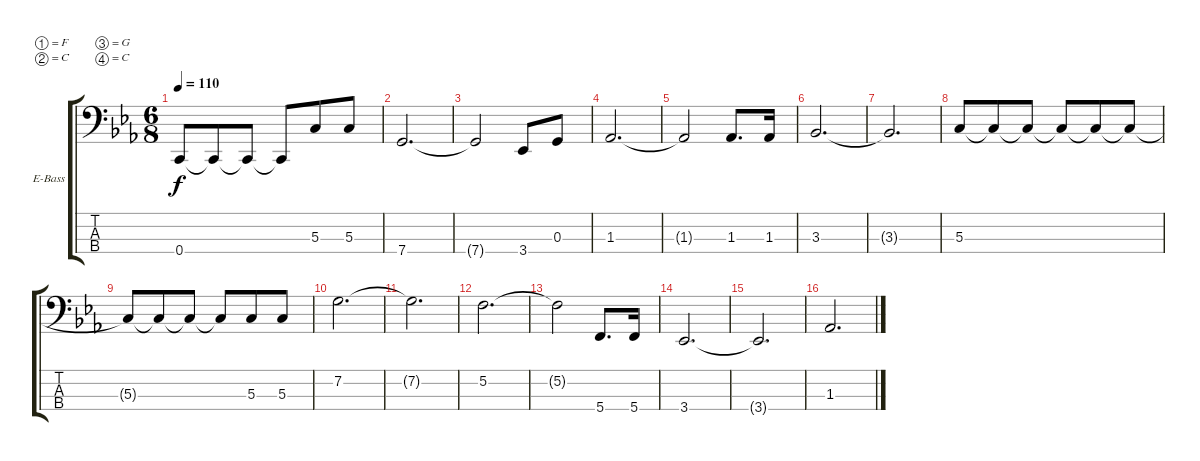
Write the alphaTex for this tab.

\bracketExtendMode groupsimilarinstruments
\firstSystemTrackNameOrientation horizontal
\otherSystemsTrackNameOrientation horizontal
\track ("Electric Bass" "E-Bass") {instrument electricbassfinger}
\staff {score tabs}
\tuning (F2 C2 G1 C1)
\ts (6 8)
\tempo 110
\clef f4
\ks cminor
0.4{t}.8{dy f} 0.4{t}.8 0.4{t}.8 0.4{t}.8 5.3.8 5.3.8 |
7.4.2{d} |
7.4{t}.2 3.4.8 0.3.8 |
1.3.2{d} |
1.3{t}.2 1.3.8{d} 1.3.16 |
3.3.2{d} |
3.3{t}.2{d} |
5.3.8 5.3{t}.8 5.3{t}.8 5.3{t}.8 5.3{t}.8 5.3{t}.8 |
5.3{t}.8 5.3{t}.8 5.3{t}.8 5.3{t}.8 5.3.8 5.3.8 |
7.2.2{d} |
7.2{t}.2{d} |
5.2.2{d} |
5.2{t}.2 5.4.8{d} 5.4.16 |
3.4.2{d} |
3.4{t}.2{d} |
1.3.2{d}
